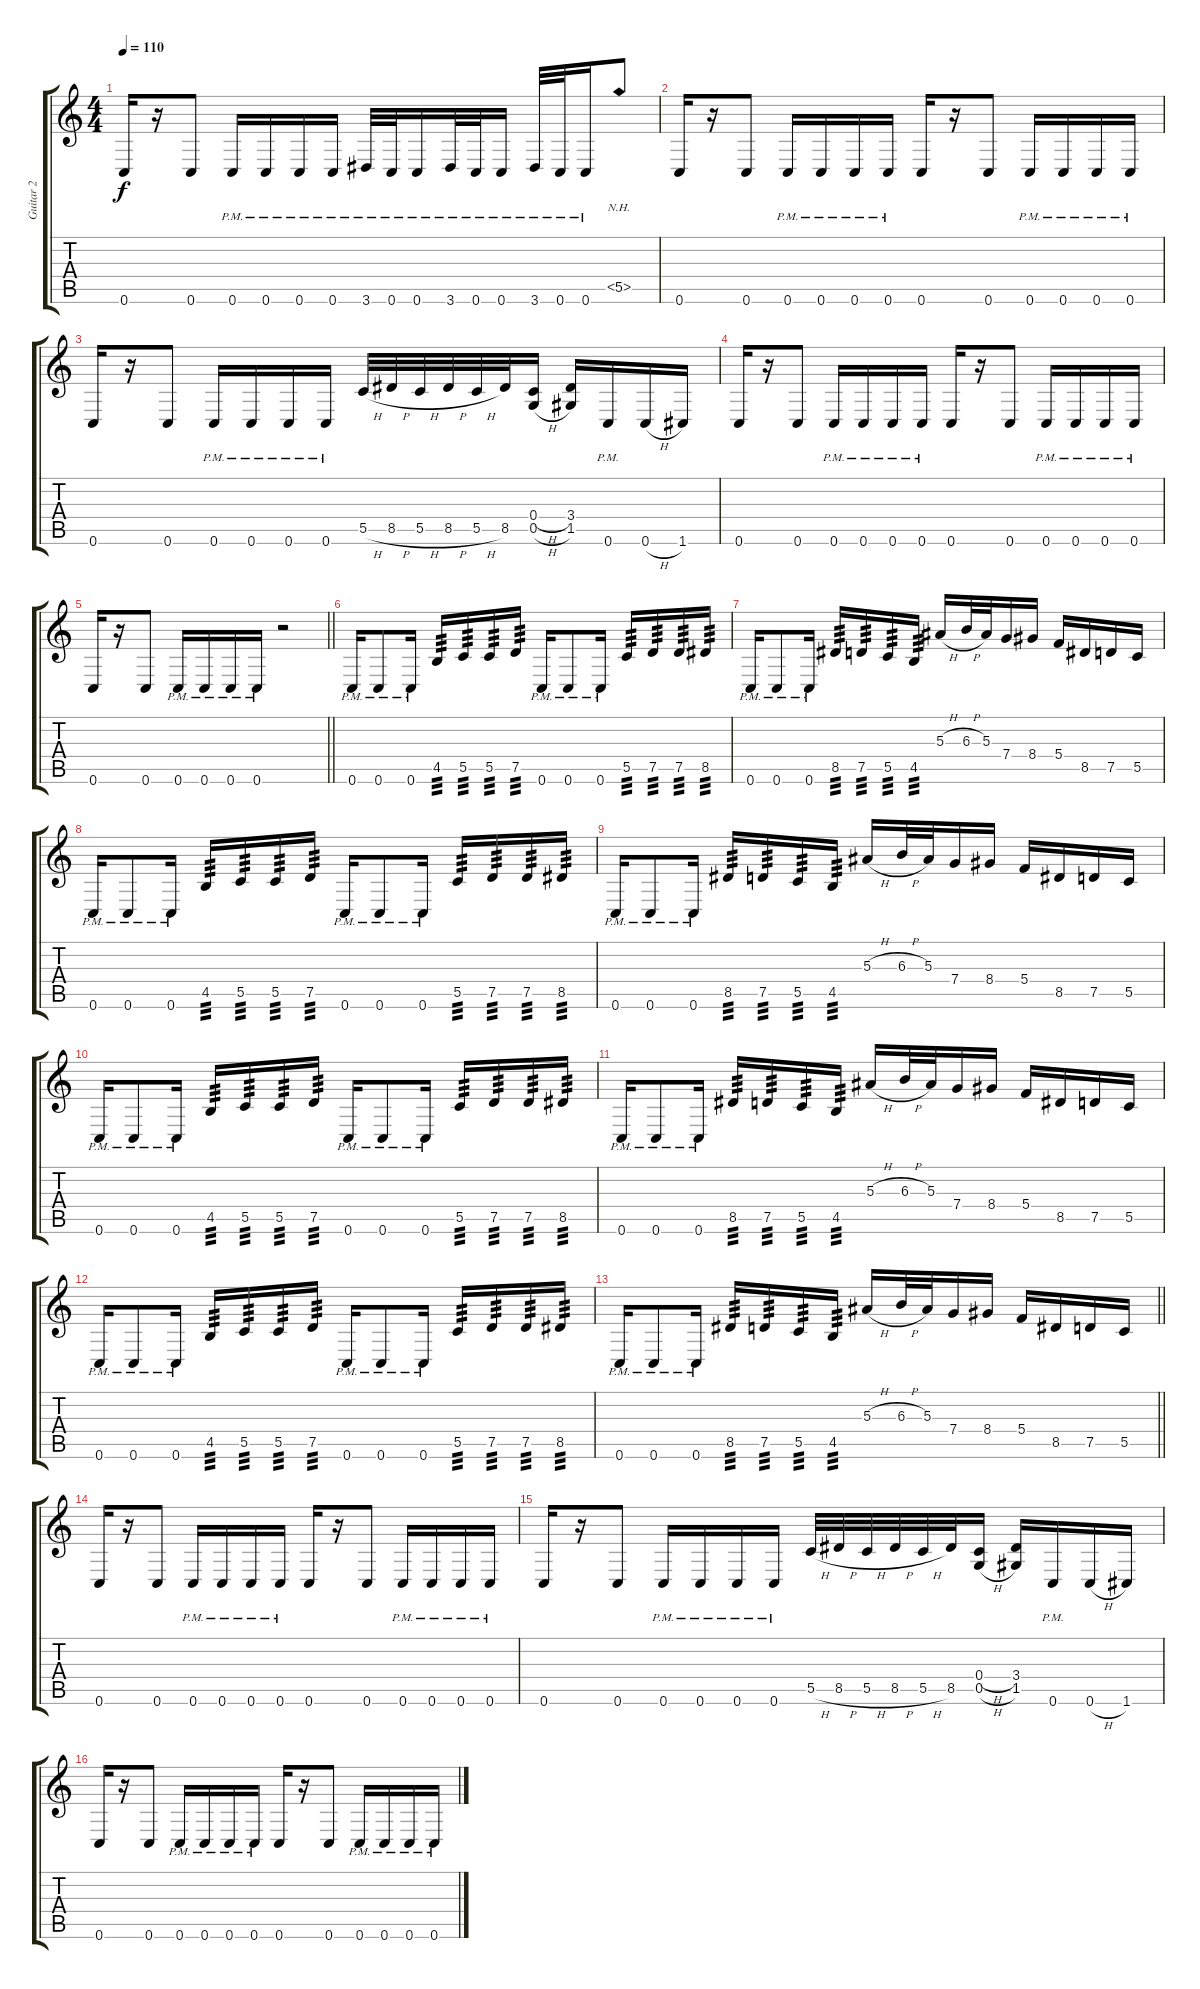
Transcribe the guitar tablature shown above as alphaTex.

\track ("Guitar 2" "Guitar 2") {instrument distortionguitar}
\staff {score tabs}
\tuning (D4 A3 F3 C3 G2 C2) {hide}
\ts (4 4)
\tempo 110
\clef g2
\ks c
0.6.16{dy f} r.16 0.6.8 0.6{pm}.16 0.6{pm}.16 0.6{pm}.16 0.6{pm}.16 3.6{pm}.32 0.6{pm}.32 0.6{pm}.16 3.6{pm}.32 0.6{pm}.32 0.6{pm}.16 3.6{pm}.32 0.6{pm}.32 0.6{pm}.16 5.5{nh}.8 |
0.6.16 r.16 0.6.8 0.6{pm}.16 0.6{pm}.16 0.6{pm}.16 0.6{pm}.16 0.6.16 r.16 0.6.8 0.6{pm}.16 0.6{pm}.16 0.6{pm}.16 0.6{pm}.16 |
0.6.16 r.16 0.6.8 0.6{pm}.16 0.6{pm}.16 0.6{pm}.16 0.6{pm}.16 5.5{h}.32 8.5{h}.32 5.5{h}.32 8.5{h}.32 5.5{h}.32 8.5.32 (0.4{h} 0.5{h}).16 (3.4 1.5).16 0.6{pm}.16 0.6{h}.16 1.6.16 |
0.6.16 r.16 0.6.8 0.6{pm}.16 0.6{pm}.16 0.6{pm}.16 0.6{pm}.16 0.6.16 r.16 0.6.8 0.6{pm}.16 0.6{pm}.16 0.6{pm}.16 0.6{pm}.16 |
\barLineRight lightlight
0.6.16 r.16 0.6.8 0.6{pm}.16 0.6{pm}.16 0.6{pm}.16 0.6{pm}.16 r.2 |
0.6{pm}.16 0.6{pm}.8 0.6{pm}.16 4.5.16{tp 3} 5.5.16{tp 3} 5.5.16{tp 3} 7.5.16{tp 3} 0.6{pm}.16 0.6{pm}.8 0.6{pm}.16 5.5.16{tp 3} 7.5.16{tp 3} 7.5.16{tp 3} 8.5.16{tp 3} |
0.6{pm}.16 0.6{pm}.8 0.6{pm}.16 8.5.16{tp 3} 7.5.16{tp 3} 5.5.16{tp 3} 4.5.16{tp 3} 5.3{h}.16 6.3{h}.32 5.3.32 7.4.16 8.4.16 5.4.16 8.5.16 7.5.16 5.5.16 |
0.6{pm}.16 0.6{pm}.8 0.6{pm}.16 4.5.16{tp 3} 5.5.16{tp 3} 5.5.16{tp 3} 7.5.16{tp 3} 0.6{pm}.16 0.6{pm}.8 0.6{pm}.16 5.5.16{tp 3} 7.5.16{tp 3} 7.5.16{tp 3} 8.5.16{tp 3} |
0.6{pm}.16 0.6{pm}.8 0.6{pm}.16 8.5.16{tp 3} 7.5.16{tp 3} 5.5.16{tp 3} 4.5.16{tp 3} 5.3{h}.16 6.3{h}.32 5.3.32 7.4.16 8.4.16 5.4.16 8.5.16 7.5.16 5.5.16 |
0.6{pm}.16 0.6{pm}.8 0.6{pm}.16 4.5.16{tp 3} 5.5.16{tp 3} 5.5.16{tp 3} 7.5.16{tp 3} 0.6{pm}.16 0.6{pm}.8 0.6{pm}.16 5.5.16{tp 3} 7.5.16{tp 3} 7.5.16{tp 3} 8.5.16{tp 3} |
0.6{pm}.16 0.6{pm}.8 0.6{pm}.16 8.5.16{tp 3} 7.5.16{tp 3} 5.5.16{tp 3} 4.5.16{tp 3} 5.3{h}.16 6.3{h}.32 5.3.32 7.4.16 8.4.16 5.4.16 8.5.16 7.5.16 5.5.16 |
0.6{pm}.16 0.6{pm}.8 0.6{pm}.16 4.5.16{tp 3} 5.5.16{tp 3} 5.5.16{tp 3} 7.5.16{tp 3} 0.6{pm}.16 0.6{pm}.8 0.6{pm}.16 5.5.16{tp 3} 7.5.16{tp 3} 7.5.16{tp 3} 8.5.16{tp 3} |
\barLineRight lightlight
0.6{pm}.16 0.6{pm}.8 0.6{pm}.16 8.5.16{tp 3} 7.5.16{tp 3} 5.5.16{tp 3} 4.5.16{tp 3} 5.3{h}.16 6.3{h}.32 5.3.32 7.4.16 8.4.16 5.4.16 8.5.16 7.5.16 5.5.16 |
0.6.16 r.16 0.6.8 0.6{pm}.16 0.6{pm}.16 0.6{pm}.16 0.6{pm}.16 0.6.16 r.16 0.6.8 0.6{pm}.16 0.6{pm}.16 0.6{pm}.16 0.6{pm}.16 |
0.6.16 r.16 0.6.8 0.6{pm}.16 0.6{pm}.16 0.6{pm}.16 0.6{pm}.16 5.5{h}.32 8.5{h}.32 5.5{h}.32 8.5{h}.32 5.5{h}.32 8.5.32 (0.4{h} 0.5{h}).16 (3.4 1.5).16 0.6{pm}.16 0.6{h}.16 1.6.16 |
0.6.16 r.16 0.6.8 0.6{pm}.16 0.6{pm}.16 0.6{pm}.16 0.6{pm}.16 0.6.16 r.16 0.6.8 0.6{pm}.16 0.6{pm}.16 0.6{pm}.16 0.6{pm}.16
